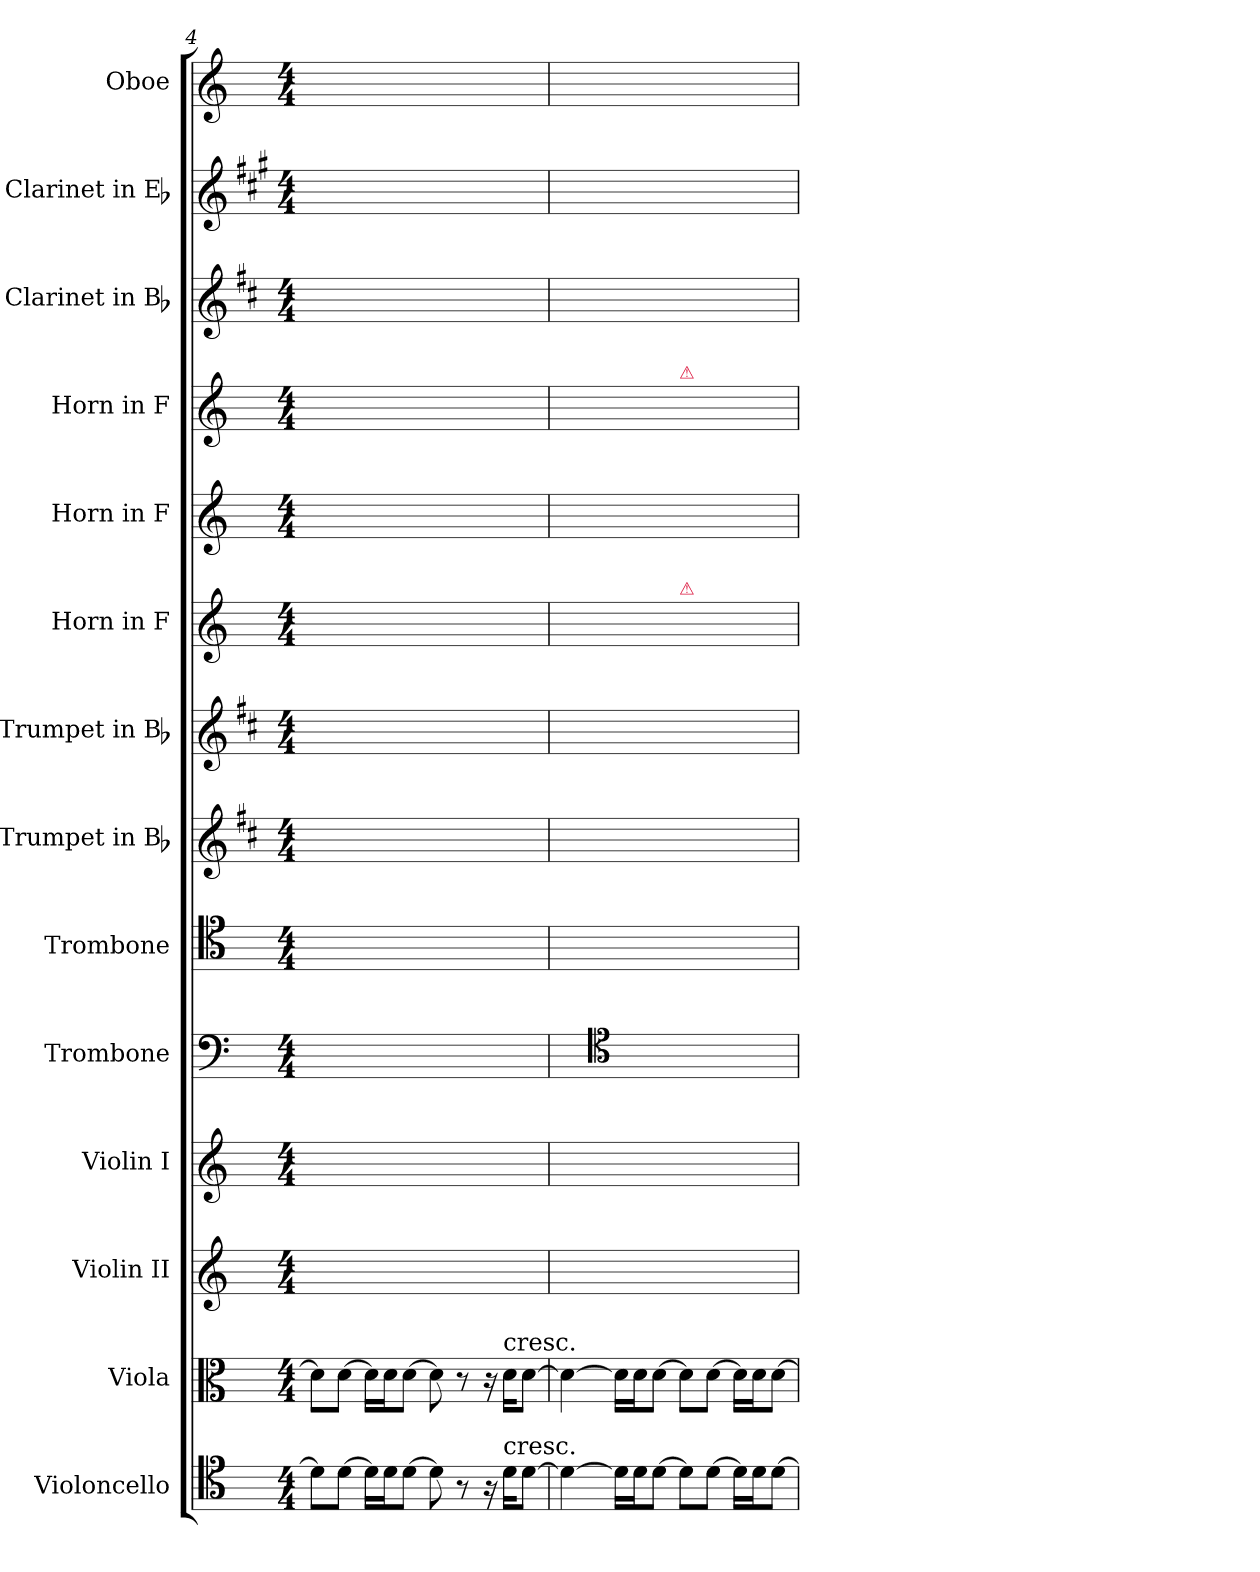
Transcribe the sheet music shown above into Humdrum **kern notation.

**kern	**kern	**kern	**kern	**kern	**kern	**kern	**kern	**kern	**kern	**kern	**kern	**kern	**kern
*part14	*part13	*part12	*part11	*part10	*part9	*part8	*part7	*part6	*part5	*part4	*part3	*part2	*part1
*staff14	*staff13	*staff12	*staff11	*staff10	*staff9	*staff8	*staff7	*staff6	*staff5	*staff4	*staff3	*staff2	*staff1
*I"Violoncello	*I"Viola	*I"Violin II	*I"Violin I	*I"Trombone	*I"Trombone	*I"Trumpet in Bb	*I"Trumpet in Bb	*I"Horn in F	*I"Horn in F	*I"Horn in F	*I"Clarinet in Bb	*I"Clarinet in Eb	*I"Oboe
*I'Vc.	*I'Vla.	*I'Vln. II	*I'Vln. I	*I'Tbn.	*I'Tbn.	*I'Tpt.	*I'Tpt.	*I'Hn.	*I'Hn.	*I'Hn.	*I'Cl.	*	*I'Ob.
*clefC4	*clefC3	*clefG2	*clefG2	*clefF4	*clefC4	*clefG2	*clefG2	*clefG2	*clefG2	*clefG2	*clefG2	*clefG2	*clefG2
*	*	*	*	*	*	*ITrd1c2	*ITrd1c2	*ITrd4c7	*ITrd4c7	*ITrd4c7	*ITrd1c2	*ITrd-2c-3	*
*k[]	*k[]	*k[]	*k[]	*k[]	*k[]	*k[]	*k[]	*k[b-]	*k[b-]	*k[b-]	*k[]	*k[]	*k[]
*C:	*C:	*C:	*C:	*C:	*C:	*C:	*C:	*F:	*F:	*F:	*C:	*C:	*C:
*M4/4	*M4/4	*M4/4	*M4/4	*M4/4	*M4/4	*M4/4	*M4/4	*M4/4	*M4/4	*M4/4	*M4/4	*M4/4	*M4/4
=4	=4	=4	=4	=4	=4	=4	=4	=4	=4	=4	=4	=4	=4
8dL]	8dL]	4ryy	4ryy	4ryy	1ryy	2ryy	2ryy	4ryy	4ryy	4ryy	4ryy	4ryy	4ryy
[8dJ	[8dJ	.	.	.	.	.	.	.	.	.	.	.	.
16dLL]	16dLL]	4ryy	4ryy	4ryy	.	.	.	4.ryy	4ryy	4.ryy	4ryy	4ryy	4ryy
16dJ	16dJ	.	.	.	.	.	.	.	.	.	.	.	.
[8dJ	[8dJ	.	.	.	.	.	.	.	.	.	.	.	.
8d]	8d]	2ryy	2ryy	4ryy	.	4ryy	4ryy	.	4ryy	.	2ryy	2ryy	2ryy
8r	8r	.	.	.	.	.	.	4.ryy	.	4.ryy	.	.	.
16r	16r	.	.	4ryy	.	4ryy	4ryy	.	4ryy	.	.	.	.
!	!LO:TX:t=cresc.	!	!	!	!	!	!	!	!	!	!	!	!
!LO:TX:t=cresc.	!	!	!	!	!	!	!	!	!	!	!	!	!
16dKL	16dKL	.	.	.	.	.	.	.	.	.	.	.	.
[8dJ	[8dJ	.	.	.	.	.	.	.	.	.	.	.	.
=5	=5	=5	=5	=5	=5	=5	=5	=5	=5	=5	=5	=5	=5
4d_	4d_	1ryy	1ryy	4ryy	4ryy	4ryy	4ryy	8ryy	1ryy	8ryy	1ryy	1ryy	1ryy
.	.	.	.	.	.	.	.	4.ryy	.	4.ryy	.	.	.
*	*	*	*	*clefC4	*	*	*	*	*	*	*	*	*
16dLL]	16dLL]	.	.	4ryy	4ryy	4ryy	4ryy	.	.	.	.	.	.
16dJ	16dJ	.	.	.	.	.	.	.	.	.	.	.	.
[8dJ	[8dJ	.	.	.	.	.	.	.	.	.	.	.	.
!	!	!	!	!	!	!	!	!	!	!LO:TX:a:color=crimson:t=⚠	!	!	!
!	!	!	!	!	!	!	!	!LO:TX:a:color=crimson:t=⚠	!	!	!	!	!
8dL]	8dL]	.	.	4ryy	4ryy	4ryy	4ryy	2ryy	.	2ryy	.	.	.
[8dJ	[8dJ	.	.	.	.	.	.	.	.	.	.	.	.
16dLL]	16dLL]	.	.	4ryy	4ryy	4ryy	4ryy	.	.	.	.	.	.
16dJ	16dJ	.	.	.	.	.	.	.	.	.	.	.	.
[8dJ	[8dJ	.	.	.	.	.	.	.	.	.	.	.	.
=	=	=	=	=	=	=	=	=	=	=	=	=	=
*-	*-	*-	*-	*-	*-	*-	*-	*-	*-	*-	*-	*-	*-
